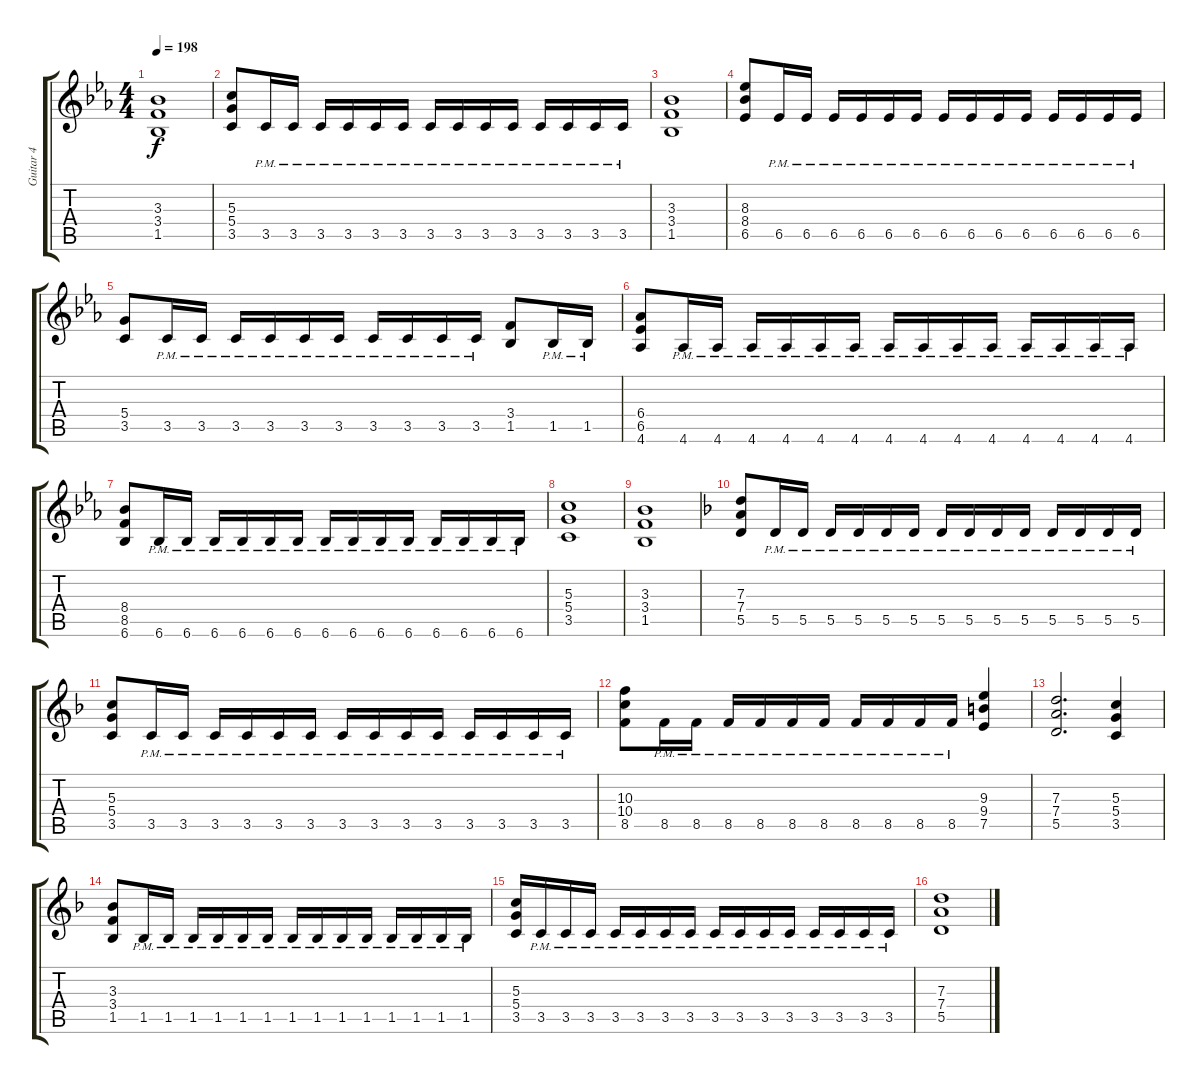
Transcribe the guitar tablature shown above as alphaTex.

\track ("Guitar 4" "Guitar 4") {instrument distortionguitar}
\staff {score tabs}
\tuning (E4 B3 G3 D3 A2 E2) {hide}
\ts (4 4)
\tempo 198
\clef g2
\ks cminor
(3.3 3.4 1.5).1{dy f} |
(5.3 5.4 3.5).8 3.5{pm}.16 3.5{pm}.16 3.5{pm}.16 3.5{pm}.16 3.5{pm}.16 3.5{pm}.16 3.5{pm}.16 3.5{pm}.16 3.5{pm}.16 3.5{pm}.16 3.5{pm}.16 3.5{pm}.16 3.5{pm}.16 3.5{pm}.16 |
(3.3 3.4 1.5).1 |
(8.3 8.4 6.5).8 6.5{pm}.16 6.5{pm}.16 6.5{pm}.16 6.5{pm}.16 6.5{pm}.16 6.5{pm}.16 6.5{pm}.16 6.5{pm}.16 6.5{pm}.16 6.5{pm}.16 6.5{pm}.16 6.5{pm}.16 6.5{pm}.16 6.5{pm}.16 |
(5.4 3.5).8 3.5{pm}.16 3.5{pm}.16 3.5{pm}.16 3.5{pm}.16 3.5{pm}.16 3.5{pm}.16 3.5{pm}.16 3.5{pm}.16 3.5{pm}.16 3.5{pm}.16 (3.4 1.5).8 1.5{pm}.16 1.5{pm}.16 |
(6.4 6.5 4.6).8 4.6{pm}.16 4.6{pm}.16 4.6{pm}.16 4.6{pm}.16 4.6{pm}.16 4.6{pm}.16 4.6{pm}.16 4.6{pm}.16 4.6{pm}.16 4.6{pm}.16 4.6{pm}.16 4.6{pm}.16 4.6{pm}.16 4.6{pm}.16 |
(8.4 8.5 6.6).8 6.6{pm}.16 6.6{pm}.16 6.6{pm}.16 6.6{pm}.16 6.6{pm}.16 6.6{pm}.16 6.6{pm}.16 6.6{pm}.16 6.6{pm}.16 6.6{pm}.16 6.6{pm}.16 6.6{pm}.16 6.6{pm}.16 6.6{pm}.16 |
(5.3 5.4 3.5).1 |
(3.3 3.4 1.5).1 |
\ks dminor
(7.3 7.4 5.5).8 5.5{pm}.16 5.5{pm}.16 5.5{pm}.16 5.5{pm}.16 5.5{pm}.16 5.5{pm}.16 5.5{pm}.16 5.5{pm}.16 5.5{pm}.16 5.5{pm}.16 5.5{pm}.16 5.5{pm}.16 5.5{pm}.16 5.5{pm}.16 |
(5.3 5.4 3.5).8 3.5{pm}.16 3.5{pm}.16 3.5{pm}.16 3.5{pm}.16 3.5{pm}.16 3.5{pm}.16 3.5{pm}.16 3.5{pm}.16 3.5{pm}.16 3.5{pm}.16 3.5{pm}.16 3.5{pm}.16 3.5{pm}.16 3.5{pm}.16 |
(10.3 10.4 8.5).8 8.5{pm}.16 8.5{pm}.16 8.5{pm}.16 8.5{pm}.16 8.5{pm}.16 8.5{pm}.16 8.5{pm}.16 8.5{pm}.16 8.5{pm}.16 8.5{pm}.16 (9.3 9.4 7.5).4 |
(7.3 7.4 5.5).2{d} (5.3 5.4 3.5).4 |
(3.3 3.4 1.5).8 1.5{pm}.16 1.5{pm}.16 1.5{pm}.16 1.5{pm}.16 1.5{pm}.16 1.5{pm}.16 1.5{pm}.16 1.5{pm}.16 1.5{pm}.16 1.5{pm}.16 1.5{pm}.16 1.5{pm}.16 1.5{pm}.16 1.5{pm}.16 |
(5.3 5.4 3.5).16 3.5{pm}.16 3.5{pm}.16 3.5{pm}.16 3.5{pm}.16 3.5{pm}.16 3.5{pm}.16 3.5{pm}.16 3.5{pm}.16 3.5{pm}.16 3.5{pm}.16 3.5{pm}.16 3.5{pm}.16 3.5{pm}.16 3.5{pm}.16 3.5{pm}.16 |
(7.3 7.4 5.5).1
